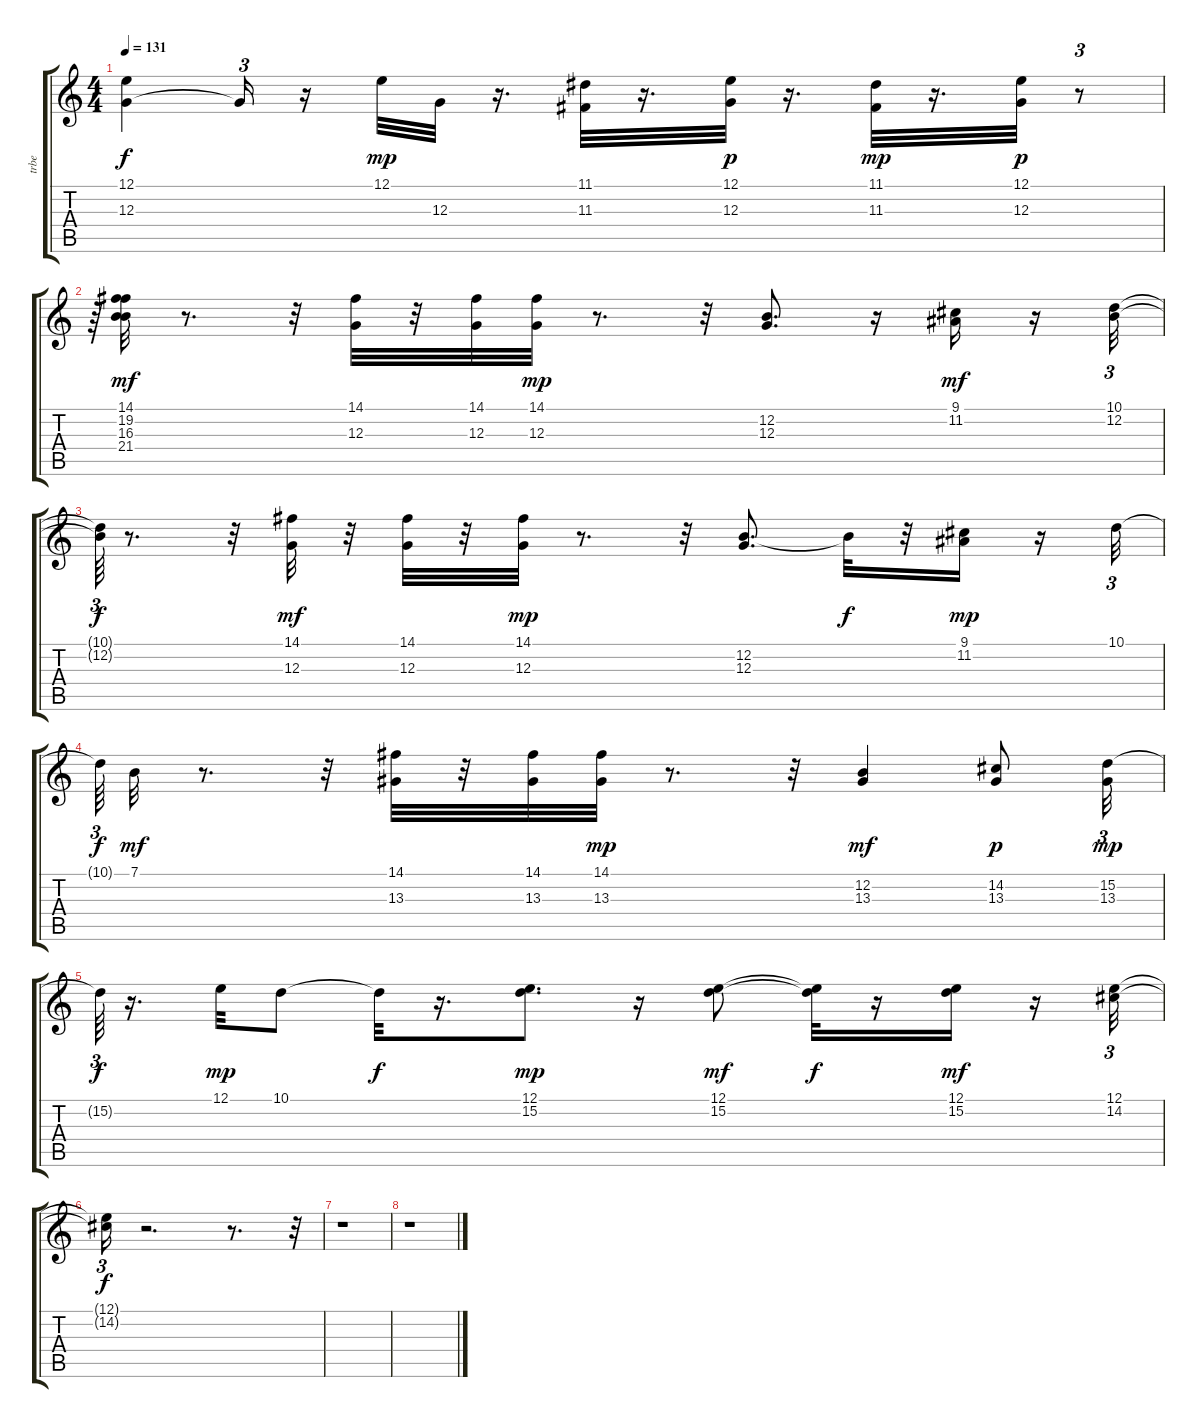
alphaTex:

\track ("trbe" "trbe") {instrument trumpet}
\staff {score tabs}
\tuning (E4 B3 G3 D3 A2 E2) {hide}
\ts (4 4)
\tempo 131
\clef g2
\ks c
(12.1{t} 12.3{t}).4{dy f} 12.3{t}.16{tu (3 2)} r.16 12.1.32{dy mp} 12.3.32 r.16{d} (11.1 11.3).32 r.16{d} (12.1 12.3).32{dy p} r.16{d} (11.1 11.3).32{dy mp} r.16{d} (12.1 12.3).32{dy p} r.8{tu (3 2)} |
r.64{tu (3 2)} (14.1 19.2 16.3 21.4).32{dy mf} r.8{d} r.32 (14.1 12.3).32 r.32 (14.1 12.3).32 (14.1 12.3).32{dy mp} r.8{d} r.32 (12.2 12.3).8{d} r.16 (9.1 11.2).16{dy mf} r.16 (10.1 12.2).32{tu (3 2)} |
(10.1{t} 12.2{t}).64{tu (3 2) dy f} r.8{d} r.32 (14.1 12.3).32{dy mf} r.32 (14.1 12.3).32 r.32 (14.1 12.3).32{dy mp} r.8{d} r.32 (12.2 12.3).8{d} 12.2{t}.32{dy f} r.32 (9.1 11.2).16{dy mp} r.16 10.1.32{tu (3 2)} |
10.1{t}.64{tu (3 2) dy f} 7.1.32{dy mf} r.8{d} r.32 (14.1 13.3).32 r.32 (14.1 13.3).32 (14.1 13.3).32{dy mp} r.8{d} r.32 (12.2 13.3).4{dy mf} (14.2 13.3).8{dy p} (15.2 13.3).32{tu (3 2) dy mp} |
15.2{t}.64{tu (3 2) dy f} r.16{d} 12.1.32{dy mp} 10.1.8 10.1{t}.32{dy f} r.16{d} (12.1 15.2).8{d dy mp} r.16 (12.1 15.2).8{dy mf} (12.1{t} 15.2{t}).32{dy f} r.16 (12.1 15.2).16{dy mf} r.16 (12.1 14.2).32{tu (3 2)} |
(12.1{t} 14.2{t}).16{tu (3 2) dy f} r.2{d} r.8{d} r.32{tu (3 2)} |
r.1 |
r.1
